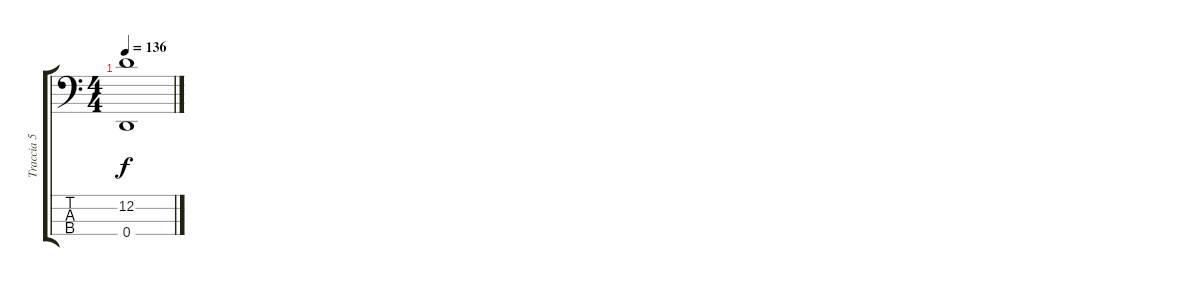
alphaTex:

\track ("Traccia 5" "Traccia 5") {instrument electricguitarclean}
\staff {score tabs}
\tuning (G2 D2 A1 D1) {hide}
\ts (4 4)
\tempo 136
\clef f4
\ks c
(12.2 0.4).1{dy f}
